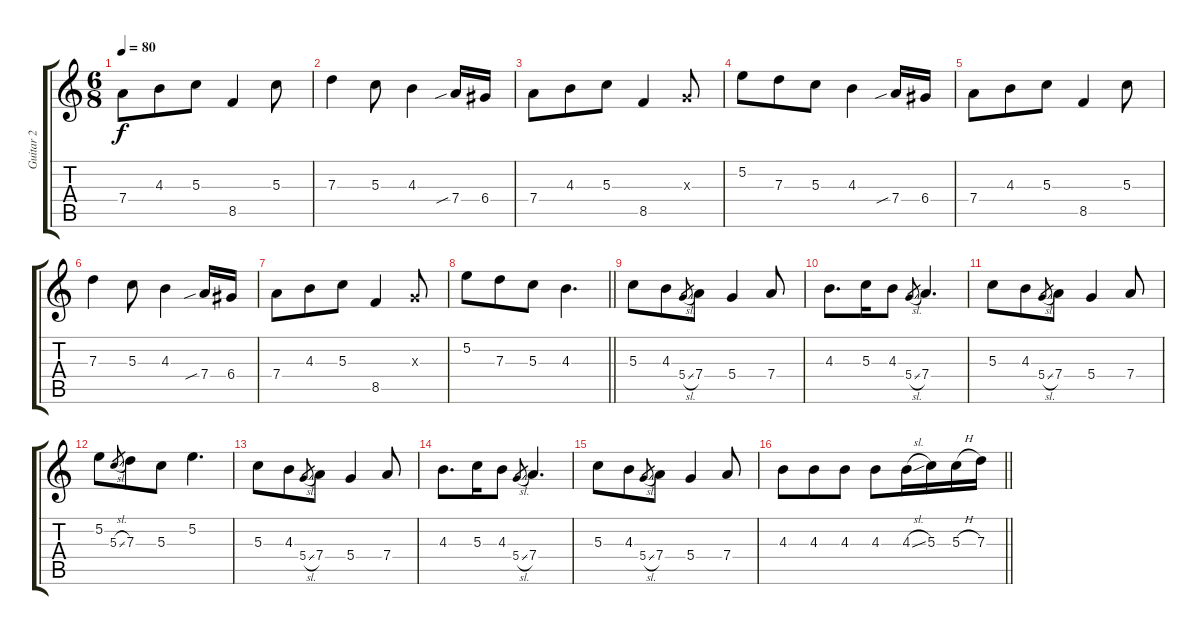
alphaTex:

\track ("Guitar 2" "Guitar 2") {instrument acousticguitarsteel}
\staff {score tabs}
\tuning (E4 B3 G3 D3 A2 E2) {hide}
\ts (6 8)
\tempo 80
\clef g2
\ks c
7.4.8{dy f} 4.3.8 5.3.8 8.5.4 5.3.8 |
7.3.4 5.3.8 4.3.4 7.4{sib}.16 6.4.16 |
7.4.8 4.3.8 5.3.8 8.5.4 0.3{x}.8 |
5.2.8 7.3.8 5.3.8 4.3.4 7.4{sib}.16 6.4.16 |
7.4.8 4.3.8 5.3.8 8.5.4 5.3.8 |
7.3.4 5.3.8 4.3.4 7.4{sib}.16 6.4.16 |
7.4.8 4.3.8 5.3.8 8.5.4 0.3{x}.8 |
\barLineRight lightlight
5.2.8 7.3.8 5.3.8 4.3.4{d} |
5.3.8 4.3.8 5.4{sl}.8{gr} 7.4.8 5.4.4 7.4.8 |
4.3.8{d} 5.3.16 4.3.8 5.4{sl}.8{gr} 7.4.4{d} |
5.3.8 4.3.8 5.4{sl}.8{gr} 7.4.8 5.4.4 7.4.8 |
5.2.8 5.3{sl}.8{gr} 7.3.8 5.3.8 5.2.4{d} |
5.3.8 4.3.8 5.4{sl}.8{gr} 7.4.8 5.4.4 7.4.8 |
4.3.8{d} 5.3.16 4.3.8 5.4{sl}.8{gr} 7.4.4{d} |
5.3.8 4.3.8 5.4{sl}.8{gr} 7.4.8 5.4.4 7.4.8 |
\barLineRight lightlight
4.3.8 4.3.8 4.3.8 4.3.8 4.3{sl}.16 5.3.16 5.3{h}.16 7.3.16
